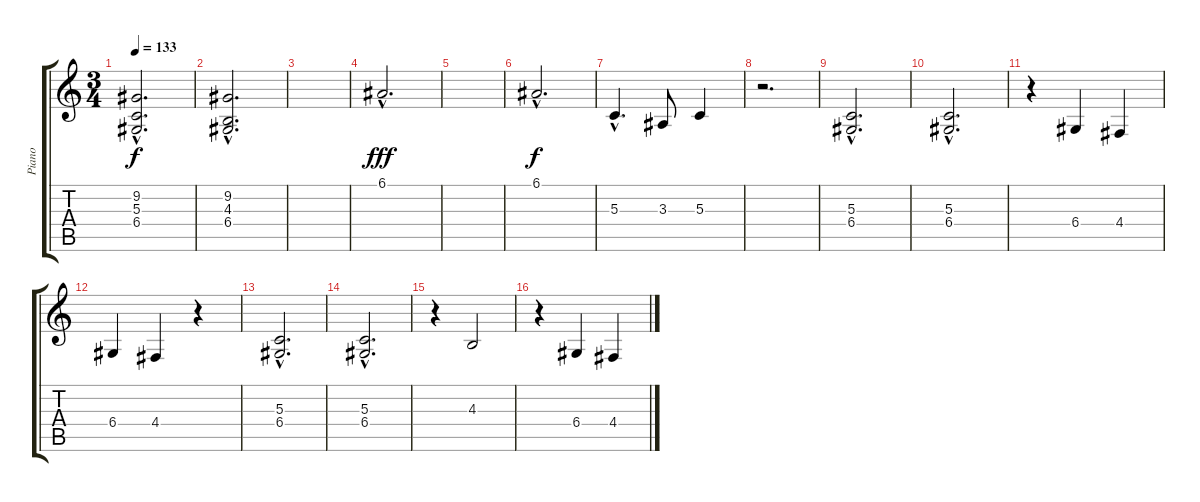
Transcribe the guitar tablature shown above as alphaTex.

\track ("Piano" "Piano") {instrument acousticgrandpiano}
\staff {score tabs}
\tuning (E4 B3 G3 D3 A2 E2) {hide}
\ts (3 4)
\tempo 133
\clef g2
\ks c
(9.2{hac} 5.3{hac} 6.4{hac}).2{d dy f} |
(9.2{hac} 4.3{hac} 6.4{hac}).2{d} |
|
6.1{hac}.2{d dy fff} |
|
6.1{hac}.2{d dy f} |
5.3{hac}.4{d} 3.3.8 5.3.4 |
r.2{d} |
(5.3{hac} 6.4{hac}).2{d} |
(5.3{hac} 6.4{hac}).2{d} |
r.4 6.4.4 4.4.4 |
6.4.4 4.4.4 r.4 |
(5.3{hac} 6.4{hac}).2{d} |
(5.3{hac} 6.4{hac}).2{d} |
r.4 4.3.2 |
r.4 6.4.4 4.4.4
